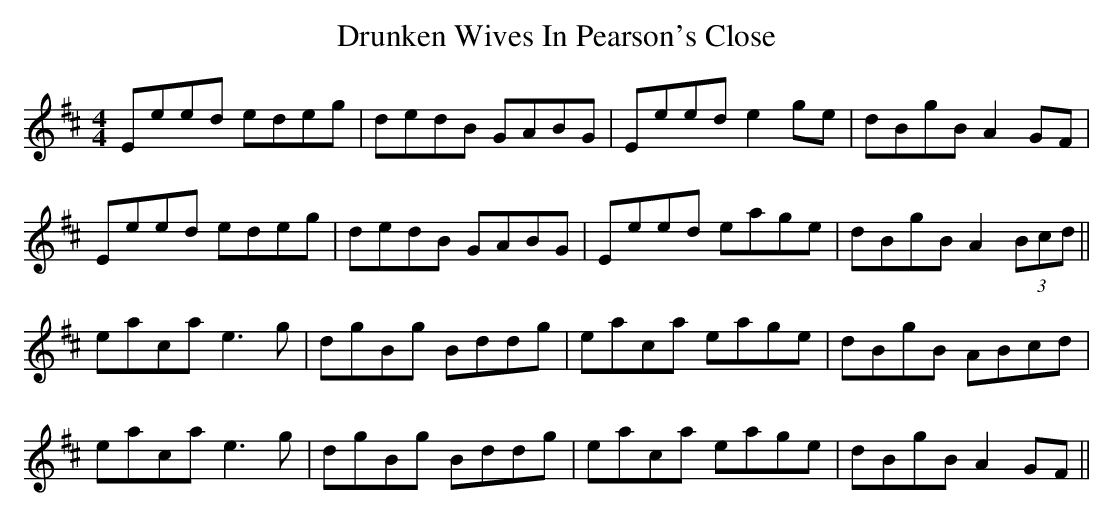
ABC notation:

X:1
T: Drunken Wives In Pearson's Close
M: 4/4
L: 1/8
K: Dmaj
Eeed edeg|dedB GABG|Eeed e2ge|dBgB A2GF|
Eeed edeg|dedB GABG|Eeed eage|dBgB A2(3Bcd||
eaca e3g|dgBg Bddg|eaca eage|dBgB ABcd|
eaca e3g|dgBg Bddg|eaca eage|dBgB A2GF||
